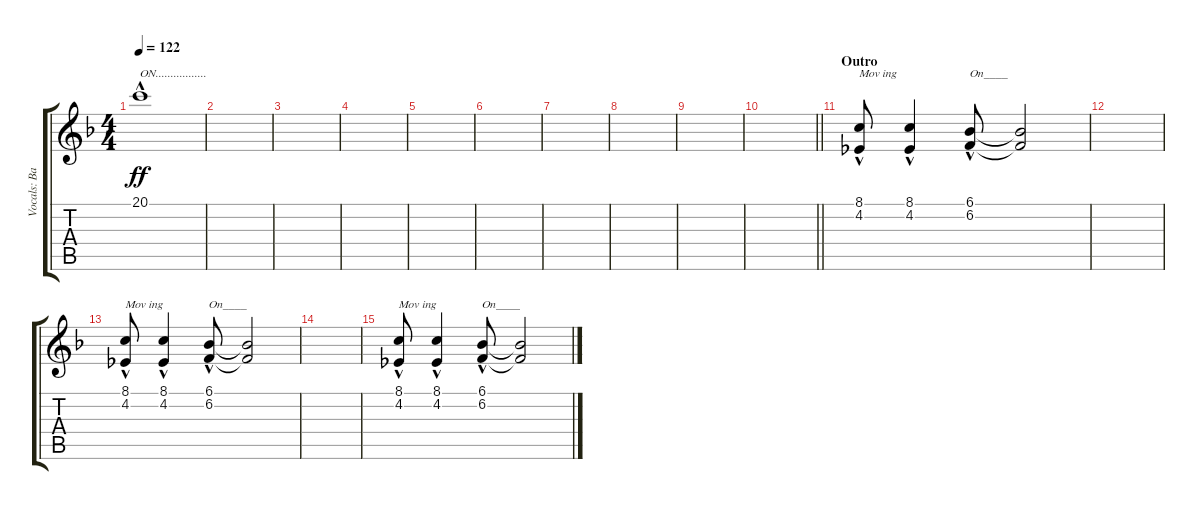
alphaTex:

\track ("Vocals: Band" "Vocals: Ba") {instrument choiraahs}
\staff {score tabs}
\tuning (E4 B3 G3 D3 A2 E2) {hide}
\ts (4 4)
\tempo 122
\clef g2
\ks f
20.1{hac}.1{txt "ON................." dy ff} |
|
|
|
|
|
|
|
|
\barLineRight lightlight
|
\section ("" "Outro")
(8.1{hac} 4.2{hac}).8{txt "Mov ing"} (8.1{hac} 4.2{hac}).4 (6.1{hac} 6.2{hac}).8{txt "On____"} (6.1{t} 6.2{t}).2 |
|
(8.1{hac} 4.2{hac}).8{txt "Mov ing"} (8.1{hac} 4.2{hac}).4 (6.1{hac} 6.2{hac}).8{txt "On____"} (6.1{t} 6.2{t}).2 |
|
(8.1{hac} 4.2{hac}).8{txt "Mov ing"} (8.1{hac} 4.2{hac}).4 (6.1{hac} 6.2{hac}).8{txt "On____"} (6.1{t} 6.2{t}).2
